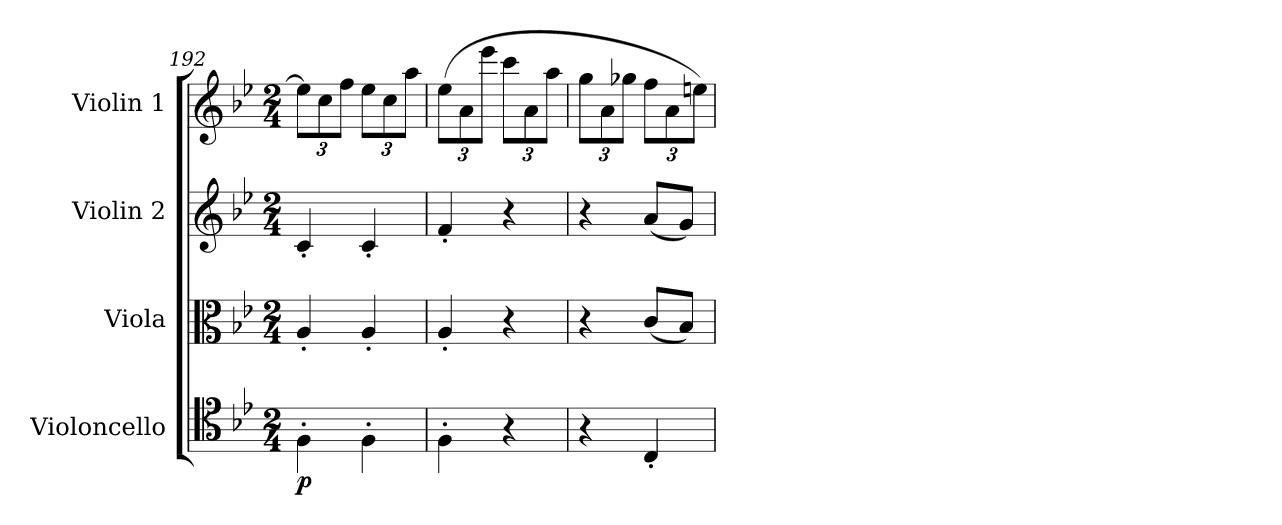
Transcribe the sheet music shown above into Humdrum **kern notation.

**kern	**dynam	**kern	**kern	**kern
*part4	*part4	*part3	*part2	*part1
*staff4	*staff4	*staff3	*staff2	*staff1
*I"Violoncello	*	*I"Viola	*I"Violin 2	*I"Violin 1
*I'Vc	*	*I'Vla	*I'Vln	*I'Vln
*clefC4	*	*clefC3	*clefG2	*clefG2
*k[b-e-]	*	*k[b-e-]	*k[b-e-]	*k[b-e-]
*M2/4	*	*M2/4	*M2/4	*M2/4
*	*	*	*	*Xbrackettup
=192	=192	=192	=192	=192
!	!LO:DY:b	!	!	!
4F'\	p	4A'/	4c'/	12ee-\L]
.	.	.	.	12cc\
.	.	.	.	12ff\J
4F'\	.	4A'/	4c'/	12ee-\L
.	.	.	.	12cc\
.	.	.	.	12aa\J
=193	=193	=193	=193	=193
4F'\	.	4A'/	4f'/	(12ee-\L
.	.	.	.	12a\
.	.	.	.	12eee-\J
4r	.	4r	4r	12ccc\L
.	.	.	.	12a\
.	.	.	.	12aa\J
!!LO:LB:g=z
=194	=194	=194	=194	=194
4r	.	4r	4r	12gg\L
.	.	.	.	12a\
.	.	.	.	12gg-X\J
4C'/	.	(8c/L	(8a/L	12ff\L
.	.	.	.	12a\
.	.	8B-/J)	8g/J)	.
.	.	.	.	12een\J)
=	=	=	=	=
*-	*-	*-	*-	*-
